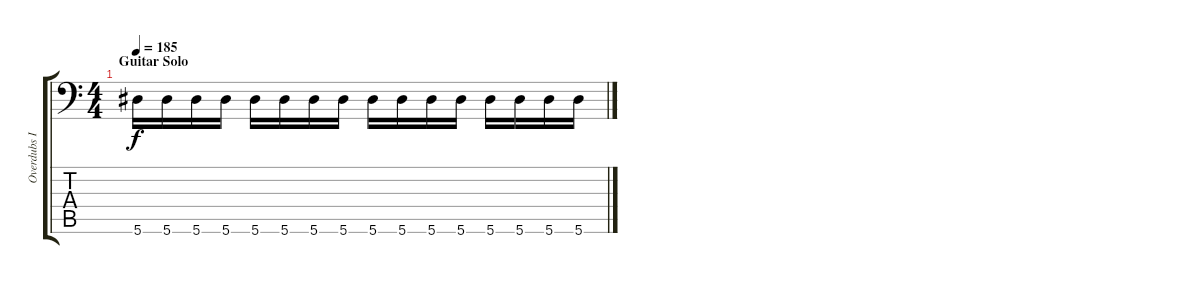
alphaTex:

\track ("Overdubs II" "Overdubs I") {instrument distortionguitar}
\staff {score tabs}
\tuning (C4 G3 Eb3 Bb2 F2 Bb1) {hide}
\ts (4 4)
\section ("" "Guitar Solo")
\tempo 185
\clef f4
\ks c
5.6.16{dy f} 5.6.16 5.6.16 5.6.16 5.6.16 5.6.16 5.6.16 5.6.16 5.6.16 5.6.16 5.6.16 5.6.16 5.6.16 5.6.16 5.6.16 5.6.16
